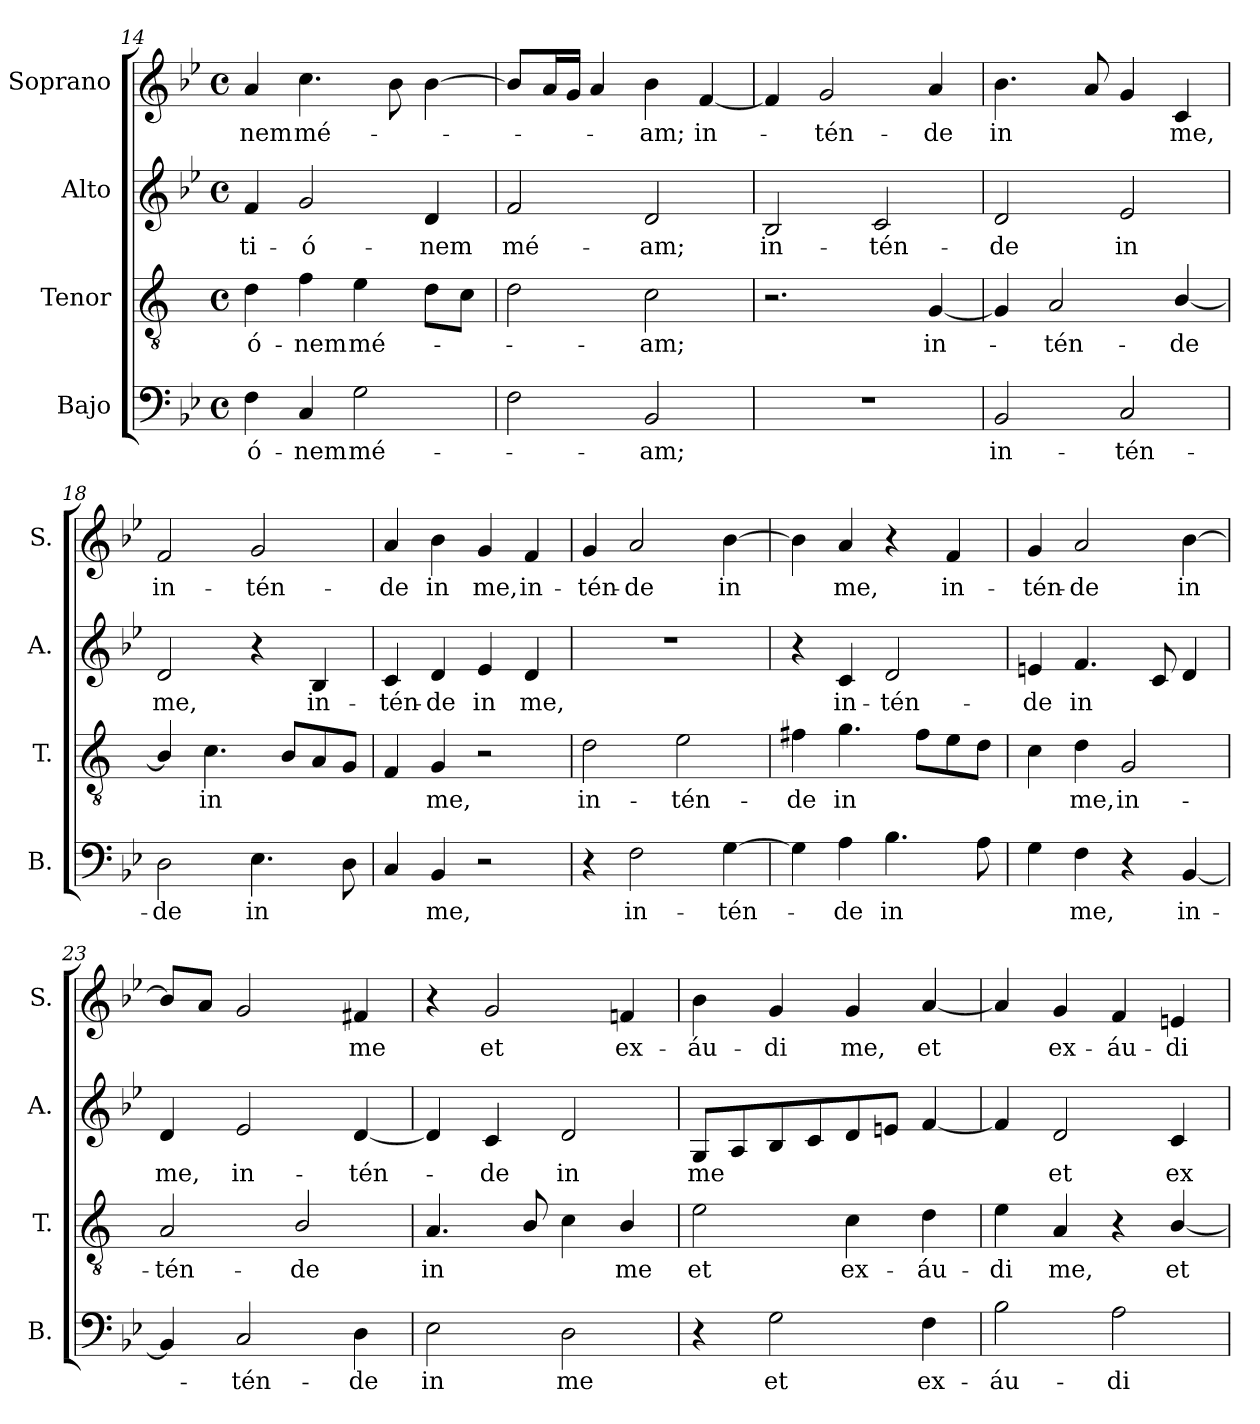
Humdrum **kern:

**kern	**text	**kern	**text	**kern	**text	**kern	**text
*part4	*part4	*part3	*part3	*part2	*part2	*part1	*part1
*staff4	*staff4	*staff3	*staff3	*staff2	*staff2	*staff1	*staff1
*I"Bajo	*	*I"Tenor	*	*I"Alto	*	*I"Soprano	*
*I'B.	*	*I'T.	*	*I'A.	*	*I'S.	*
*clefF4	*	*clefGv2	*	*clefG2	*	*clefG2	*
*	*	*ITrd1c2	*	*	*	*	*
*k[b-e-]	*	*k[b-e-]	*	*k[b-e-]	*	*k[b-e-]	*
*g:	*	*g:	*	*g:	*	*g:	*
*M4/4	*	*M4/4	*	*M4/4	*	*M4/4	*
*met(c)	*	*met(c)	*	*met(c)	*	*met(c)	*
=14	=14	=14	=14	=14	=14	=14	=14
4F\	-ó-	4c\	-ó-	4f/	-ti-	4a/	-nem
4C/	-nem	4e-\	-nem	2g/	-ó-	4.cc\	mé-
2G\	mé-	4d\	mé-	.	.	.	.
.	.	.	.	.	.	8b-\	.
.	.	8c\L	.	4d/	-nem	[4b-\	.
.	.	8B-\J	.	.	.	.	.
=15	=15	=15	=15	=15	=15	=15	=15
2F\	.	2c\	.	2f/	mé-	8b-/L]	.
.	.	.	.	.	.	16a/L	.
.	.	.	.	.	.	16g/JJ	.
.	.	.	.	.	.	4a/	.
2BB-/	-am;	2B-\	-am;	2d/	-am;	4b-\	-am;
.	.	.	.	.	.	[4f/	in-
!!LO:LB:g=z
=16	=16	=16	=16	=16	=16	=16	=16
1r	.	2.r	.	2B-/	in-	4f/]	.
.	.	.	.	.	.	2g/	-tén-
.	.	.	.	2c/	-tén-	.	.
.	.	[4F/	in-	.	.	4a/	-de
=17	=17	=17	=17	=17	=17	=17	=17
2BB-/	in-	4F/]	.	2d/	-de	4.b-\	in
.	.	2G/	-tén-	.	.	.	.
.	.	.	.	.	.	8a/	.
2C/	-tén-	.	.	2e-/	in	4g/	.
.	.	[4A/	-de	.	.	4c/	me,
=18	=18	=18	=18	=18	=18	=18	=18
2D\	-de	4A/]	.	2d/	me,	2f/	in-
.	.	4.B-\	in	.	.	.	.
4.E-\	in	.	.	4r	.	2g/	-tén-
.	.	8A/L	.	.	.	.	.
.	.	8G/	.	4B-/	in-	.	.
8D\	.	8F/J	.	.	.	.	.
=19	=19	=19	=19	=19	=19	=19	=19
4C/	.	4E-/	.	4c/	-tén-	4a/	-de
4BB-/	me,	4F/	me,	4d/	-de	4b-\	in
2r	.	2r	.	4e-/	in	4g/	me,
.	.	.	.	4d/	me,	4f/	in-
=20	=20	=20	=20	=20	=20	=20	=20
4r	.	2c\	in-	1r	.	4g/	-tén-
2F\	in-	.	.	.	.	2a/	-de
.	.	2d\	-tén-	.	.	.	.
[4G\	-tén-	.	.	.	.	[4b-\	in
!!LO:LB:g=z
=21	=21	=21	=21	=21	=21	=21	=21
4G\]	.	4en\	-de	4r	.	4b-\]	.
4A\	-de	4.f\	in	4c/	in-	4a/	me,
4.B-\	in	.	.	2d/	-tén-	4r	.
.	.	8e\L	.	.	.	.	.
.	.	8d\	.	.	.	4f/	in-
8A\	.	8c\J	.	.	.	.	.
=22	=22	=22	=22	=22	=22	=22	=22
4G\	.	4B-\	.	4en/	-de	4g/	-tén-
4F\	me,	4c\	me,	4.f/	in	2a/	-de
4r	.	2F/	in-	.	.	.	.
.	.	.	.	8c/	.	.	.
[4BB-/	in-	.	.	4d/	.	[4b-\	in
=23	=23	=23	=23	=23	=23	=23	=23
4BB-/]	.	2G/	-tén-	4d/	me,	8b-/L]	.
.	.	.	.	.	.	8a/J	.
2C/	-tén-	.	.	2e-/	in-	2g/	.
.	.	2A/	-de	.	.	.	.
4D\	-de	.	.	[4d/	-tén-	4f#X/	me
=24	=24	=24	=24	=24	=24	=24	=24
2E-\	in	4.G/	in	4d/]	.	4r	.
.	.	.	.	4c/	-de	2g/	et
.	.	8A/	.	.	.	.	.
2D\	me	4B-\	.	2d/	in	.	.
.	.	4A/	me	.	.	4fn/	ex-
=25	=25	=25	=25	=25	=25	=25	=25
4r	.	2d\	et	8G/L	me	4b-\	-áu-
.	.	.	.	8A/	.	.	.
2G\	et	.	.	8B-/	.	4g/	-di
.	.	.	.	8c/	.	.	.
.	.	4B-\	ex-	8d/	.	4g/	me,
.	.	.	.	8en/J	.	.	.
4F\	ex-	4c\	-áu-	[4f/	.	[4a/	et
!!LO:PB:g=z
=26	=26	=26	=26	=26	=26	=26	=26
2B-\	-áu-	4d\	-di	4f/]	.	4a/]	.
.	.	4G/	me,	2d/	et	4g/	ex-
2A\	-di	4r	.	.	.	4f/	-áu-
.	.	[4A/	et	4c/	ex-	4en/	-di
=	=	=	=	=	=	=	=
*-	*-	*-	*-	*-	*-	*-	*-
